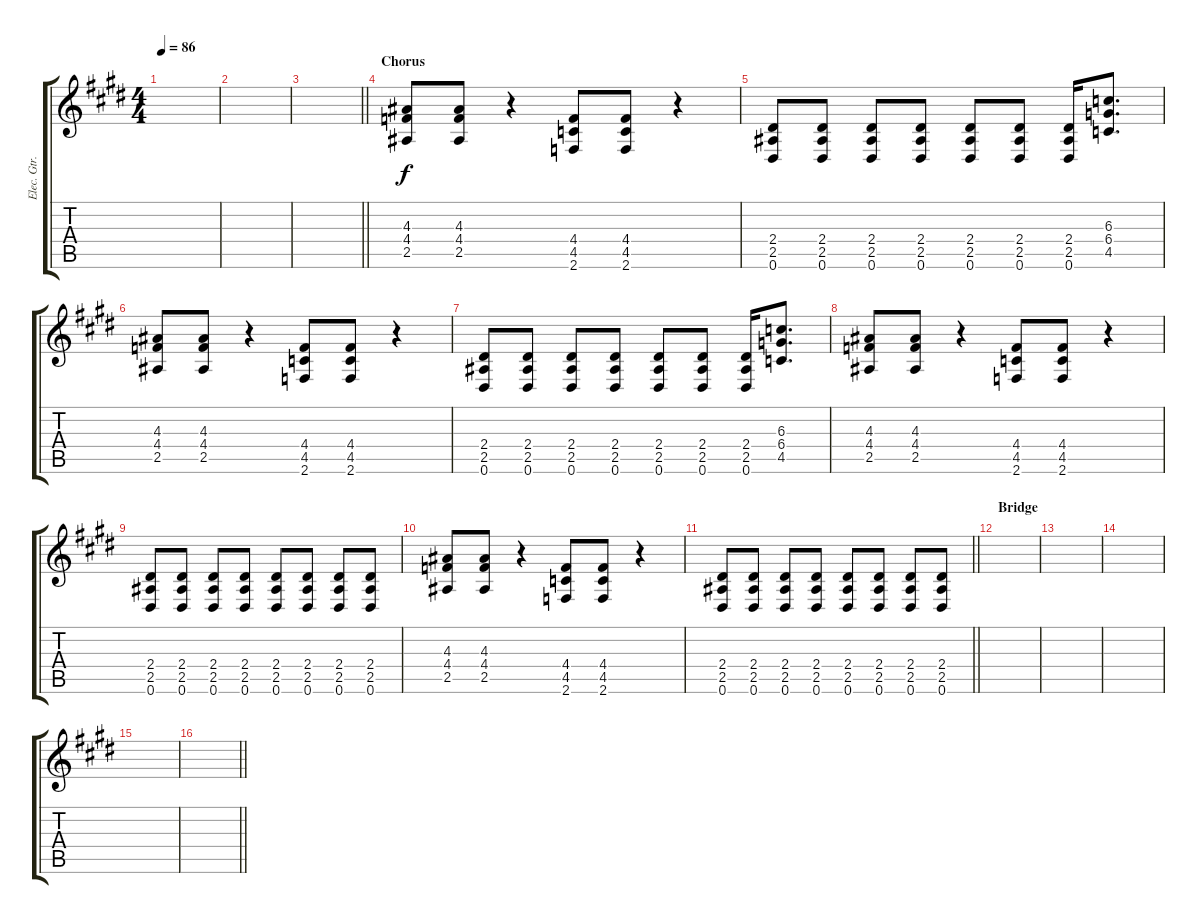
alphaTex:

\track ("Elec. Gtr.3" "Elec. Gtr.") {instrument distortionguitar}
\staff {score tabs}
\tuning (Eb4 Bb3 Gb3 Db3 Ab2 Eb2) {hide}
\ts (4 4)
\tempo 86
\clef g2
\ks e
|
|
\barLineRight lightlight
|
\section ("" "Chorus")
(4.3 4.4 2.5).8 (4.3 4.4 2.5).8 r.4 (4.4 4.5 2.6).8 (4.4 4.5 2.6).8 r.4 |
(2.4 2.5 0.6).8 (2.4 2.5 0.6).8 (2.4 2.5 0.6).8 (2.4 2.5 0.6).8 (2.4 2.5 0.6).8 (2.4 2.5 0.6).8 (2.4 2.5 0.6).16 (6.3 6.4 4.5).8{d} |
(4.3 4.4 2.5).8 (4.3 4.4 2.5).8 r.4 (4.4 4.5 2.6).8 (4.4 4.5 2.6).8 r.4 |
(2.4 2.5 0.6).8 (2.4 2.5 0.6).8 (2.4 2.5 0.6).8 (2.4 2.5 0.6).8 (2.4 2.5 0.6).8 (2.4 2.5 0.6).8 (2.4 2.5 0.6).16 (6.3 6.4 4.5).8{d} |
(4.3 4.4 2.5).8 (4.3 4.4 2.5).8 r.4 (4.4 4.5 2.6).8 (4.4 4.5 2.6).8 r.4 |
(2.4 2.5 0.6).8 (2.4 2.5 0.6).8 (2.4 2.5 0.6).8 (2.4 2.5 0.6).8 (2.4 2.5 0.6).8 (2.4 2.5 0.6).8 (2.4 2.5 0.6).8 (2.4 2.5 0.6).8 |
(4.3 4.4 2.5).8 (4.3 4.4 2.5).8 r.4 (4.4 4.5 2.6).8 (4.4 4.5 2.6).8 r.4 |
\barLineRight lightlight
(2.4 2.5 0.6).8 (2.4 2.5 0.6).8 (2.4 2.5 0.6).8 (2.4 2.5 0.6).8 (2.4 2.5 0.6).8 (2.4 2.5 0.6).8 (2.4 2.5 0.6).8 (2.4 2.5 0.6).8 |
\section ("" "Bridge")
|
|
|
|
\barLineRight lightlight
